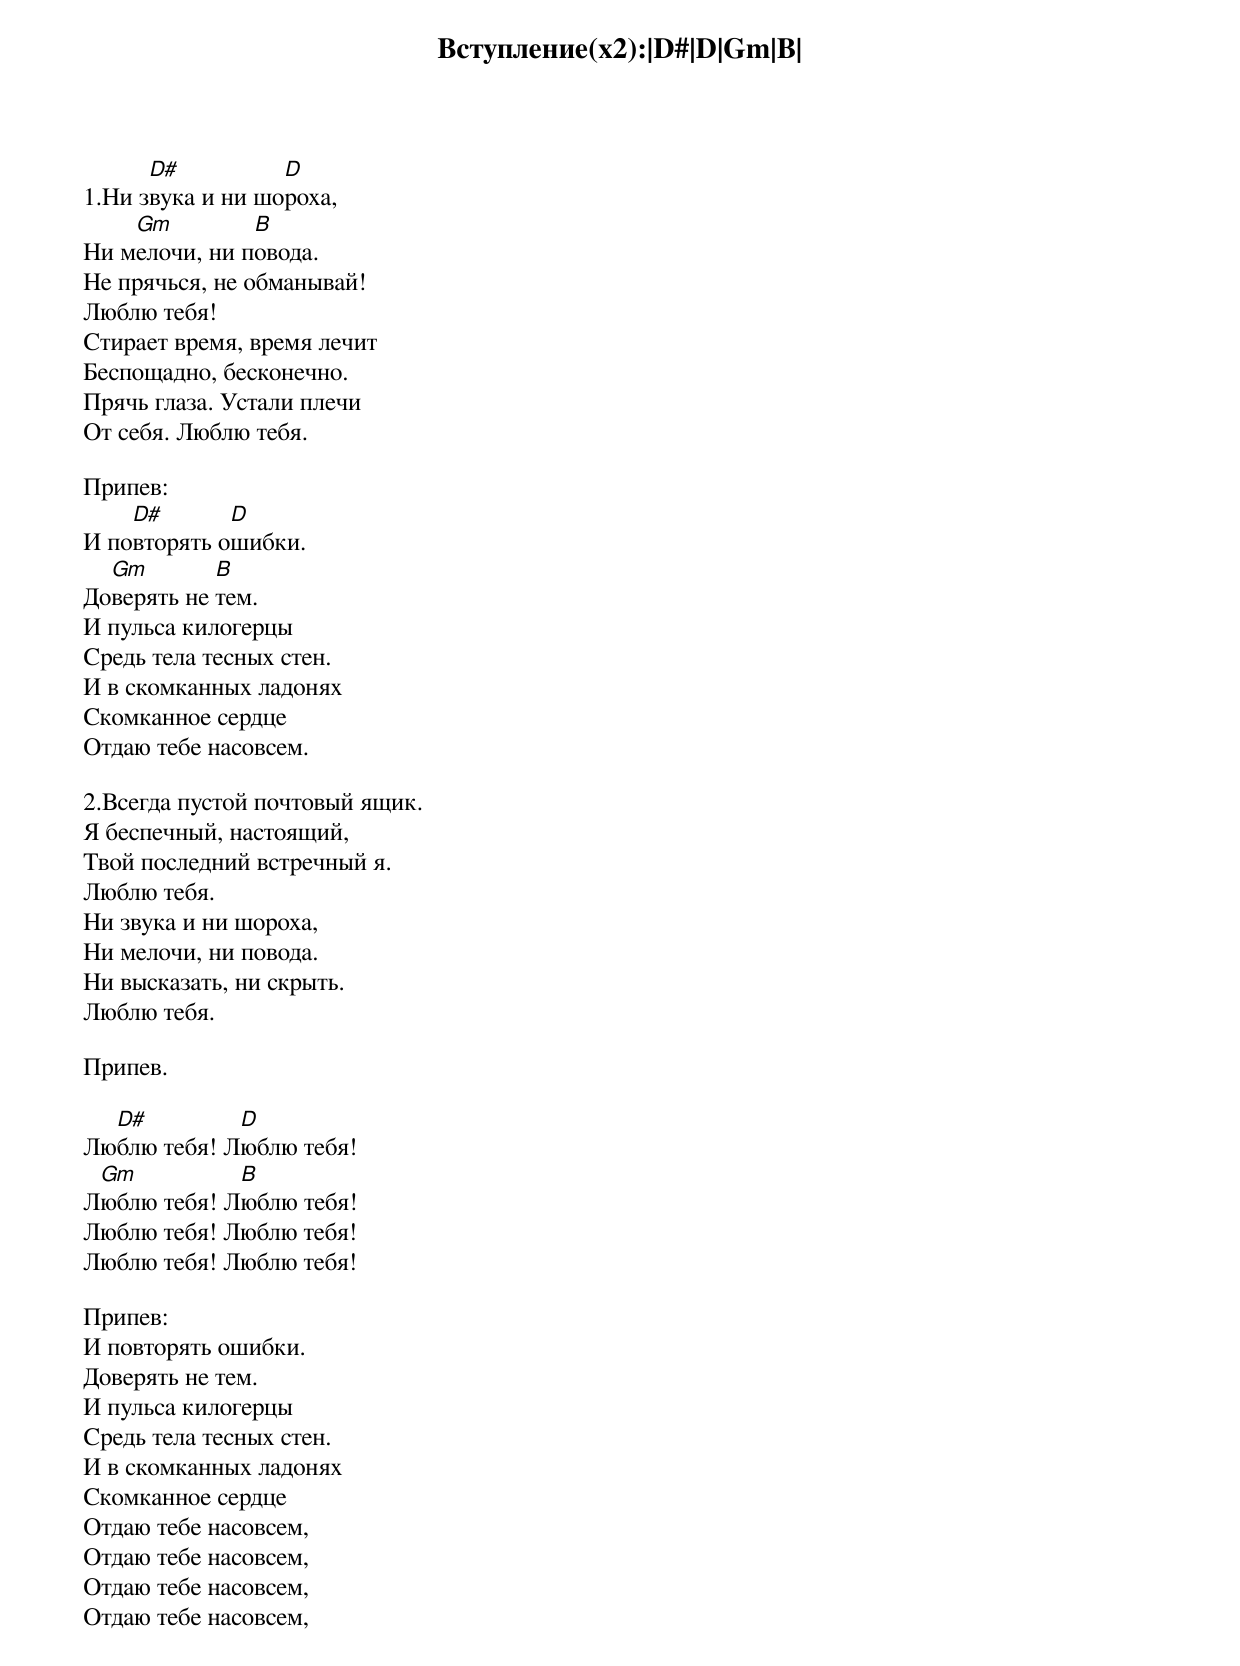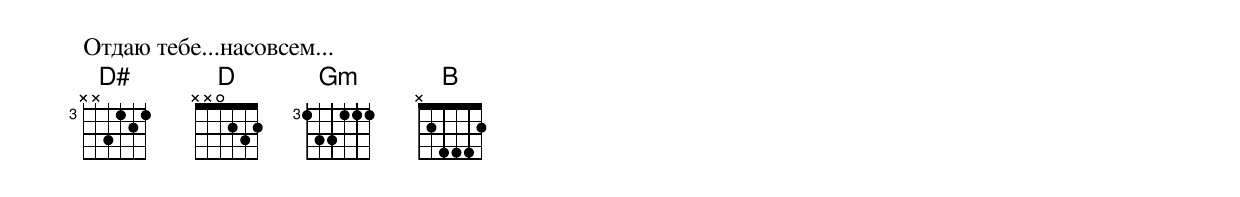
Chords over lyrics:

Вступление(x2):|D#|D|Gm|B|

      D#          D
1.Ни звука и ни шороха,
    Gm         B
Ни мелочи, ни повода.
Не прячься, не обманывай!
Люблю тебя!
Стирает время, время лечит
Беспощадно, бесконечно.
Прячь глаза. Устали плечи
От себя. Люблю тебя.

Припев:
    D#       D
И повторять ошибки.
  Gm        B
Доверять не тем.
И пульса килогерцы
Средь тела тесных стен.
И в скомканных ладонях
Скомканное сердце
Отдаю тебе насовсем.

2.Всегда пустой почтовый ящик.
Я беспечный, настоящий,
Твой последний встречный я.
Люблю тебя.
Ни звука и ни шороха,
Ни мелочи, ни повода.
Ни высказать, ни скрыть.
Люблю тебя.

Припев.

  D#         D
Люблю тебя! Люблю тебя!
 Gm          B
Люблю тебя! Люблю тебя!
Люблю тебя! Люблю тебя!
Люблю тебя! Люблю тебя!

Припев:
И повторять ошибки.
Доверять не тем.
И пульса килогерцы
Средь тела тесных стен.
И в скомканных ладонях
Скомканное сердце
Отдаю тебе насовсем,
Отдаю тебе насовсем,
Отдаю тебе насовсем,
Отдаю тебе насовсем,
Отдаю тебе...насовсем...
